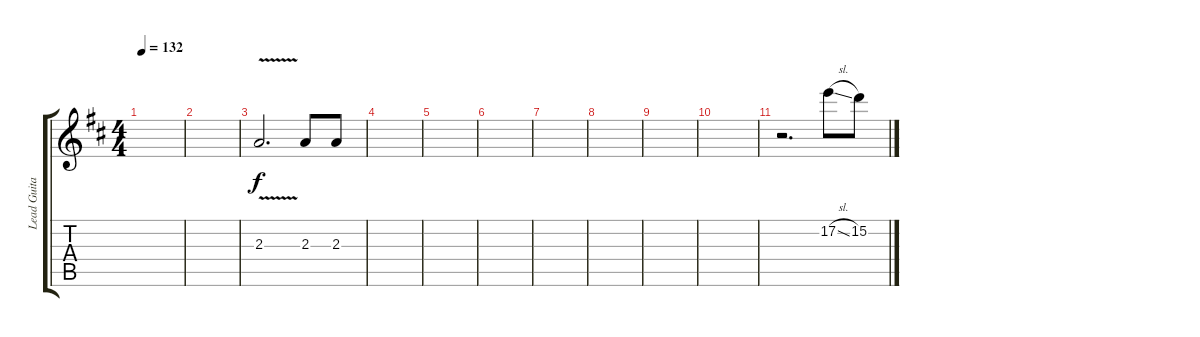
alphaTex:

\track ("Lead Guitar 3" "Lead Guita") {instrument distortionguitar}
\staff {score tabs}
\tuning (E4 B3 G3 D3 A2 E2) {hide}
\ts (4 4)
\tempo 132
\clef g2
\ks d
|
|
2.3{v}.2{d} 2.3.8 2.3.8 |
|
|
|
|
|
|
|
r.2{d} 17.2{sl}.8 15.2.8
